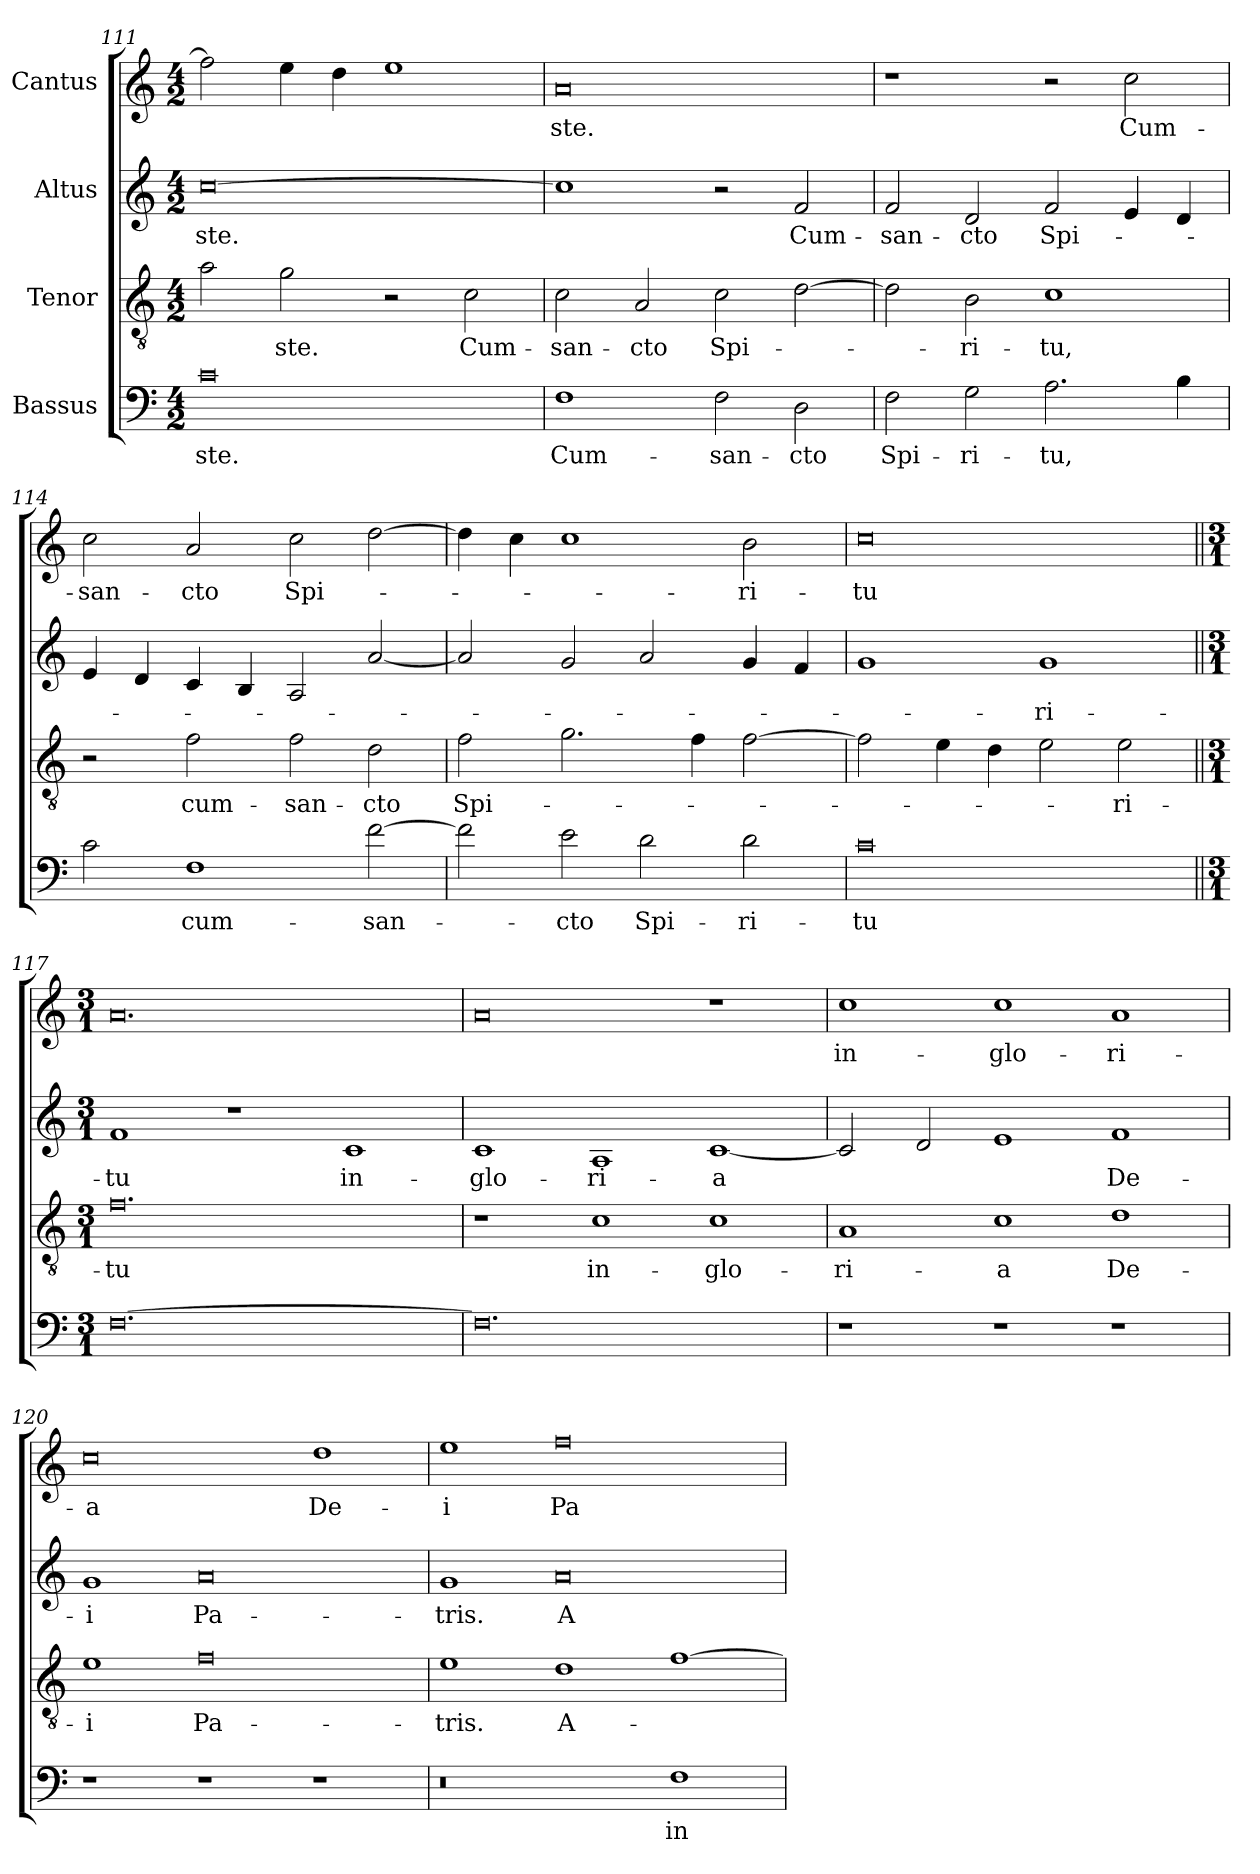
**kern	**text	**kern	**text	**kern	**text	**kern	**text
*part4	*part4	*part3	*part3	*part2	*part2	*part1	*part1
*staff4	*staff4	*staff3	*staff3	*staff2	*staff2	*staff1	*staff1
*I"Bassus	*	*I"Tenor	*	*I"Altus	*	*I"Cantus	*
*clefF4	*	*clefGv2	*	*clefG2	*	*clefG2	*
*k[]	*	*k[]	*	*k[]	*	*k[]	*
*M4/2	*	*M4/2	*	*M4/2	*	*M4/2	*
=111	=111	=111	=111	=111	=111	=111	=111
0c\	-ste.	2a\	.	[0cc\	-ste.	2ff\]	.
.	.	2g\	-ste.	.	.	4ee\	.
.	.	.	.	.	.	4dd\	.
.	.	2r	.	.	.	1ee\	.
.	.	2c\	Cum-	.	.	.	.
=112	=112	=112	=112	=112	=112	=112	=112
1F\	Cum-	2c\	san-	1cc\]	.	0a/	-ste.
.	.	2A/	-cto	.	.	.	.
2F\	san-	2c\	Spi-	2r	.	.	.
2D\	-cto	[2d\	.	2f/	Cum-	.	.
=113	=113	=113	=113	=113	=113	=113	=113
2F\	Spi-	2d\]	.	2f/	san-	1r	.
2G\	-ri-	2B\	-ri-	2d/	-cto	.	.
2.A\	-tu,	1c\	-tu,	2f/	Spi-	2r	.
.	.	.	.	4e/	.	2cc\	Cum-
4B\	.	.	.	4d/	.	.	.
=114	=114	=114	=114	=114	=114	=114	=114
2c\	.	2r	.	4e/	.	2cc\	san-
.	.	.	.	4d/	.	.	.
1F\	cum-	2f\	cum-	4c/	.	2a/	-cto
.	.	.	.	4B/	.	.	.
.	.	2f\	san-	2A/	.	2cc\	Spi-
[2f\	san-	2d\	-cto	[2a/	.	[2dd\	.
=115	=115	=115	=115	=115	=115	=115	=115
2f\]	.	2f\	Spi-	2a/]	.	4dd\]	.
.	.	.	.	.	.	4cc\	.
2e\	-cto	2.g\	.	2g/	.	1cc\	.
2d\	Spi-	.	.	2a/	.	.	.
.	.	4f\	.	.	.	.	.
2d\	-ri-	[2f\	.	4g/	.	2b\	-ri-
.	.	.	.	4f/	.	.	.
=116	=116	=116	=116	=116	=116	=116	=116
0c\	-tu	2f\]	.	1g/	.	0cc\	-tu
.	.	4e\	.	.	.	.	.
.	.	4d\	.	.	.	.	.
.	.	2e\	.	1g/	-ri-	.	.
.	.	2e\	-ri-	.	.	.	.
=117||	=117||	=117||	=117||	=117||	=117||	=117||	=117||
*M3/1	*	*M3/1	*	*M3/1	*	*M3/1	*
[0.F\	.	0.f\	-tu	1f/	-tu	0.a/	.
.	.	.	.	1r	.	.	.
.	.	.	.	1c/	in-	.	.
=118	=118	=118	=118	=118	=118	=118	=118
0.F\]	.	1r	.	1c/	glo-	0a/	.
.	.	1c\	in-	1A/	-ri-	.	.
.	.	1c\	glo-	[1c/	-a	1r	.
=119	=119	=119	=119	=119	=119	=119	=119
1r	.	1A/	-ri-	2c/]	.	1cc\	in-
.	.	.	.	2d/	.	.	.
1r	.	1c\	-a	1e/	.	1cc\	glo-
1r	.	1d\	De-	1f/	De-	1a/	-ri-
=120	=120	=120	=120	=120	=120	=120	=120
1r	.	1e\	-i	1g/	-i	0cc\	-a
1r	.	0f\	Pa-	0a/	Pa-	.	.
1r	.	.	.	.	.	1dd\	De-
=121	=121	=121	=121	=121	=121	=121	=121
0r	.	1e\	-tris.	1g/	-tris.	1ee\	-i
.	.	1d\	A-	0a/	A-	0ff\	Pa-
1F\	in-	[1f\	.	.	.	.	.
=	=	=	=	=	=	=	=
*-	*-	*-	*-	*-	*-	*-	*-
